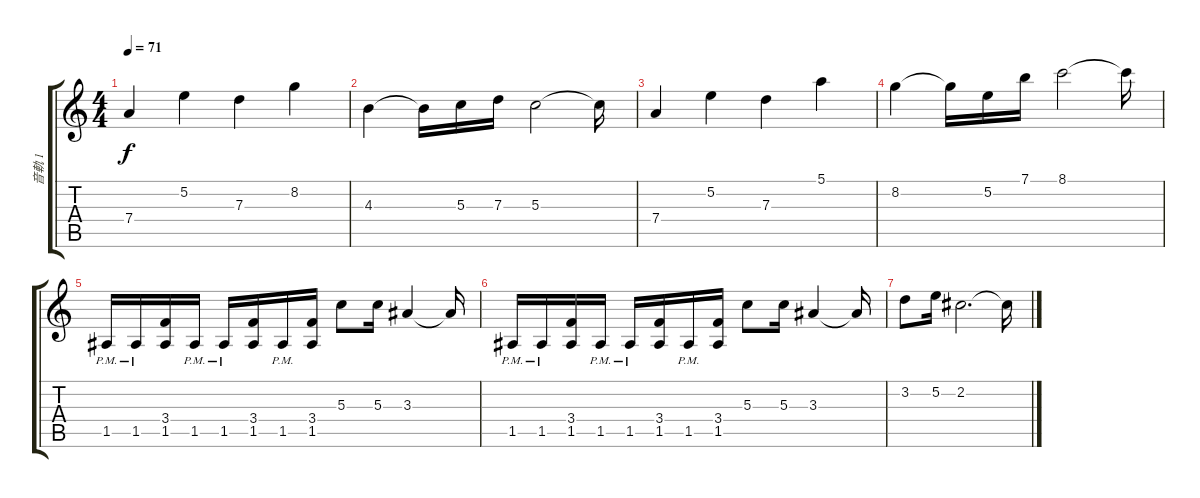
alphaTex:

\track ("音軌 1" "音軌 1") {instrument overdrivenguitar}
\staff {score tabs}
\tuning (E4 B3 G3 D3 A2 E2) {hide}
\ts (4 4)
\tempo 71
\clef g2
\ks c
7.4.4{dy f} 5.2.4 7.3.4 8.2.4 |
4.3.4 4.3{t}.16 5.3.16 7.3.16 5.3.2 5.3{t}.16 |
7.4.4 5.2.4 7.3.4 5.1.4 |
8.2.4 8.2{t}.16 5.2.16 7.1.16 8.1.2 8.1{t}.16 |
1.5{pm}.16 1.5{pm}.16 (3.4 1.5).16 1.5{pm}.16 1.5{pm}.16 (3.4 1.5).16 1.5{pm}.16 (3.4 1.5).16 5.3.8 5.3.16 3.3.4 3.3{t}.16 |
1.5{pm}.16 1.5{pm}.16 (3.4 1.5).16 1.5{pm}.16 1.5{pm}.16 (3.4 1.5).16 1.5{pm}.16 (3.4 1.5).16 5.3.8 5.3.16 3.3.4 3.3{t}.16 |
3.2.8 5.2.16 2.2.2{d} 2.2{t}.16
